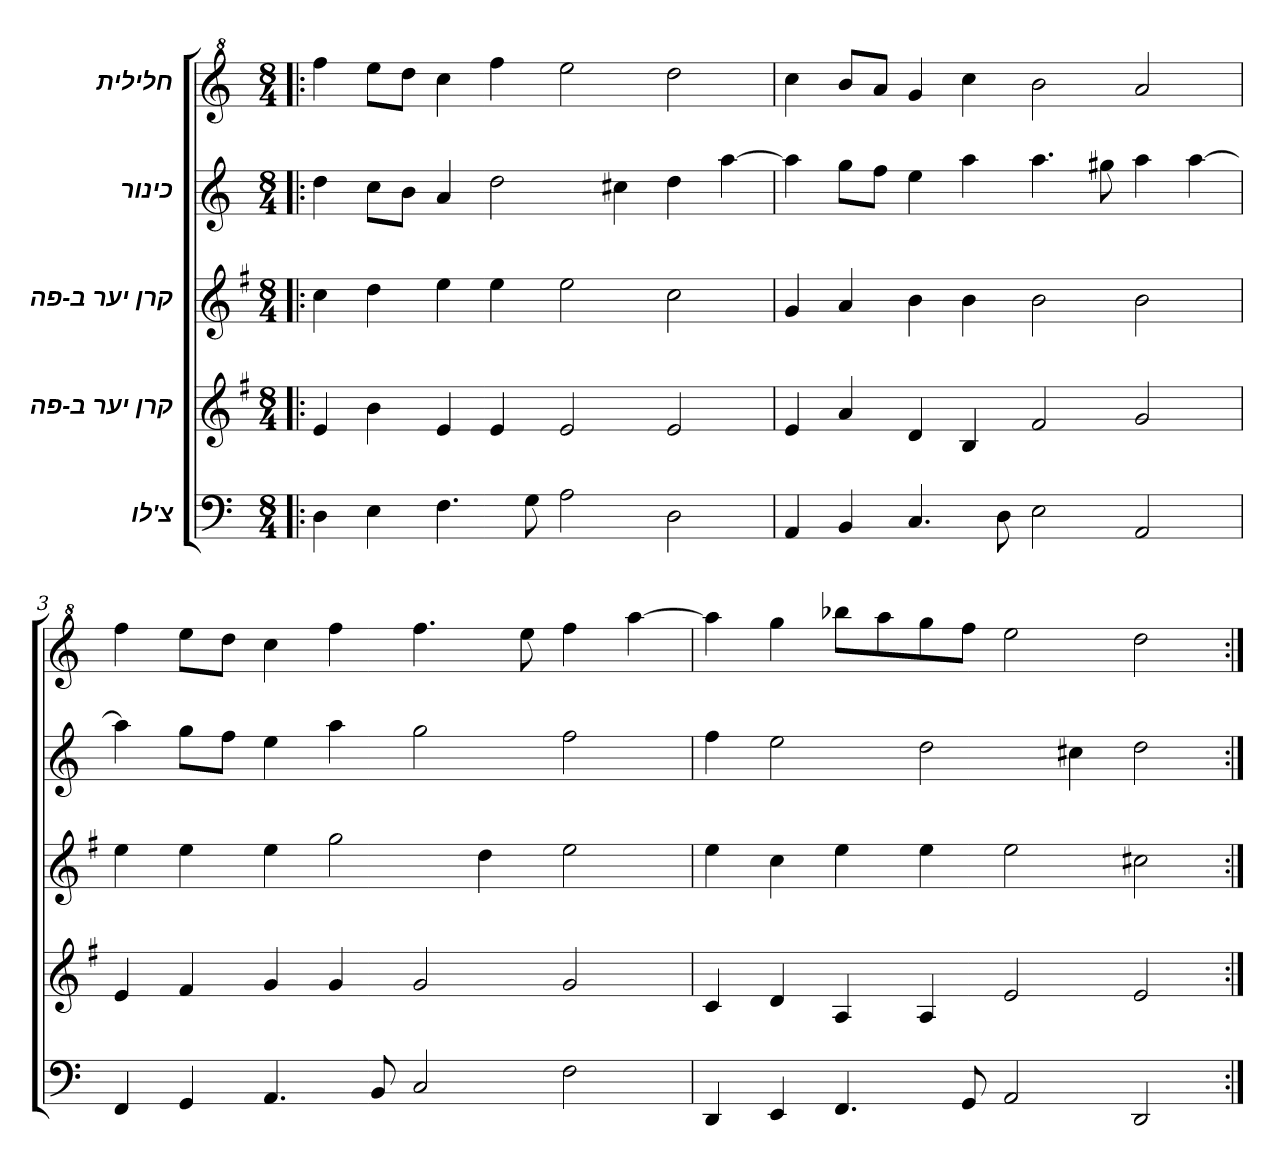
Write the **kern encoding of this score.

**kern	**kern	**kern	**kern	**kern
*part5	*part4	*part3	*part2	*part1
*staff5	*staff4	*staff3	*staff2	*staff1
*I"צ'לו	*I"קרן יער ב-פה	*I"קרן יער ב-פה	*I"כינור	*I"חלילית
*clefF4	*clefG2	*clefG2	*clefG2	*clefG^2
*	*ITrd4c7	*ITrd4c7	*	*
*k[]	*k[]	*k[]	*k[]	*k[]
*M8/4	*M8/4	*M8/4	*M8/4	*M8/4
=1!|:	=1!|:	=1!|:	=1!|:	=1!|:
4D\	4A/	4f\	4dd\	4fff\
4E\	4e\	4g\	8cc\L	8eee\L
.	.	.	8b\J	8ddd\J
4.F\	4A/	4a\	4a/	4ccc\
.	4A/	4a\	2dd\	4fff\
8G\	.	.	.	.
2A\	2A/	2a\	.	2eee\
.	.	.	4cc#X\	.
2D\	2A/	2f\	4dd\	2ddd\
.	.	.	[4aa\	.
=2	=2	=2	=2	=2
4AA/	4A/	4c/	4aa\]	4ccc\
4BB/	4d/	4d/	8gg\L	8bb/L
.	.	.	8ff\J	8aa/J
4.C/	4G/	4e\	4ee\	4gg/
.	4E/	4e\	4aa\	4ccc\
8D\	.	.	.	.
2E\	2B/	2e\	4.aa\	2bb\
.	.	.	8gg#X\	.
2AA/	2c/	2e\	4aa\	2aa/
.	.	.	[4aa\	.
!!LO:LB:g=z
=3	=3	=3	=3	=3
4FF/	4A/	4a\	4aa\]	4fff\
4GG/	4B/	4a\	8gg\L	8eee\L
.	.	.	8ff\J	8ddd\J
4.AA/	4c/	4a\	4ee\	4ccc\
.	4c/	2cc\	4aa\	4fff\
8BB/	.	.	.	.
2C/	2c/	.	2gg\	4.fff\
.	.	4g\	.	.
.	.	.	.	8eee\
2F\	2c/	2a\	2ff\	4fff\
.	.	.	.	[4aaa\
=4	=4	=4	=4	=4
4DD/	4F/	4a\	4ff\	4aaa\]
4EE/	4G/	4f\	2ee\	4ggg\
4.FF/	4D/	4a\	.	8bbb-X\L
.	.	.	.	8aaa\
.	4D/	4a\	2dd\	8ggg\
8GG/	.	.	.	8fff\J
2AA/	2A/	2a\	.	2eee\
.	.	.	4cc#X\	.
2DD/	2A/	2f#X\	2dd\	2ddd\
=:|!	=:|!	=:|!	=:|!	=:|!
*-	*-	*-	*-	*-
